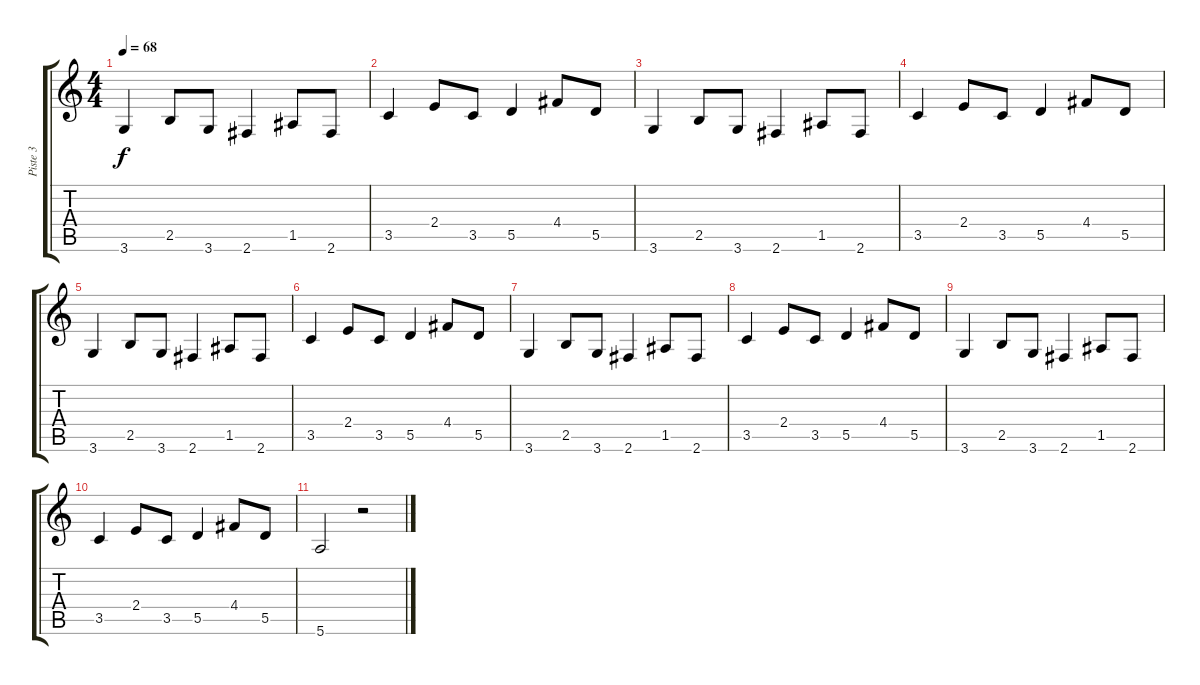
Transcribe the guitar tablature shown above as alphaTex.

\track ("Piste 3" "Piste 3") {instrument acousticbass}
\staff {score tabs}
\tuning (E4 B3 G3 D3 A2 E2) {hide}
\ts (4 4)
\tempo 68
\clef g2
\ks c
3.6.4{dy f} 2.5.8 3.6.8 2.6.4 1.5.8 2.6.8 |
3.5.4 2.4.8 3.5.8 5.5.4 4.4.8 5.5.8 |
3.6.4 2.5.8 3.6.8 2.6.4 1.5.8 2.6.8 |
3.5.4 2.4.8 3.5.8 5.5.4 4.4.8 5.5.8 |
3.6.4 2.5.8 3.6.8 2.6.4 1.5.8 2.6.8 |
3.5.4 2.4.8 3.5.8 5.5.4 4.4.8 5.5.8 |
3.6.4 2.5.8 3.6.8 2.6.4 1.5.8 2.6.8 |
3.5.4 2.4.8 3.5.8 5.5.4 4.4.8 5.5.8 |
3.6.4 2.5.8 3.6.8 2.6.4 1.5.8 2.6.8 |
3.5.4 2.4.8 3.5.8 5.5.4 4.4.8 5.5.8 |
5.6.2 r.2
